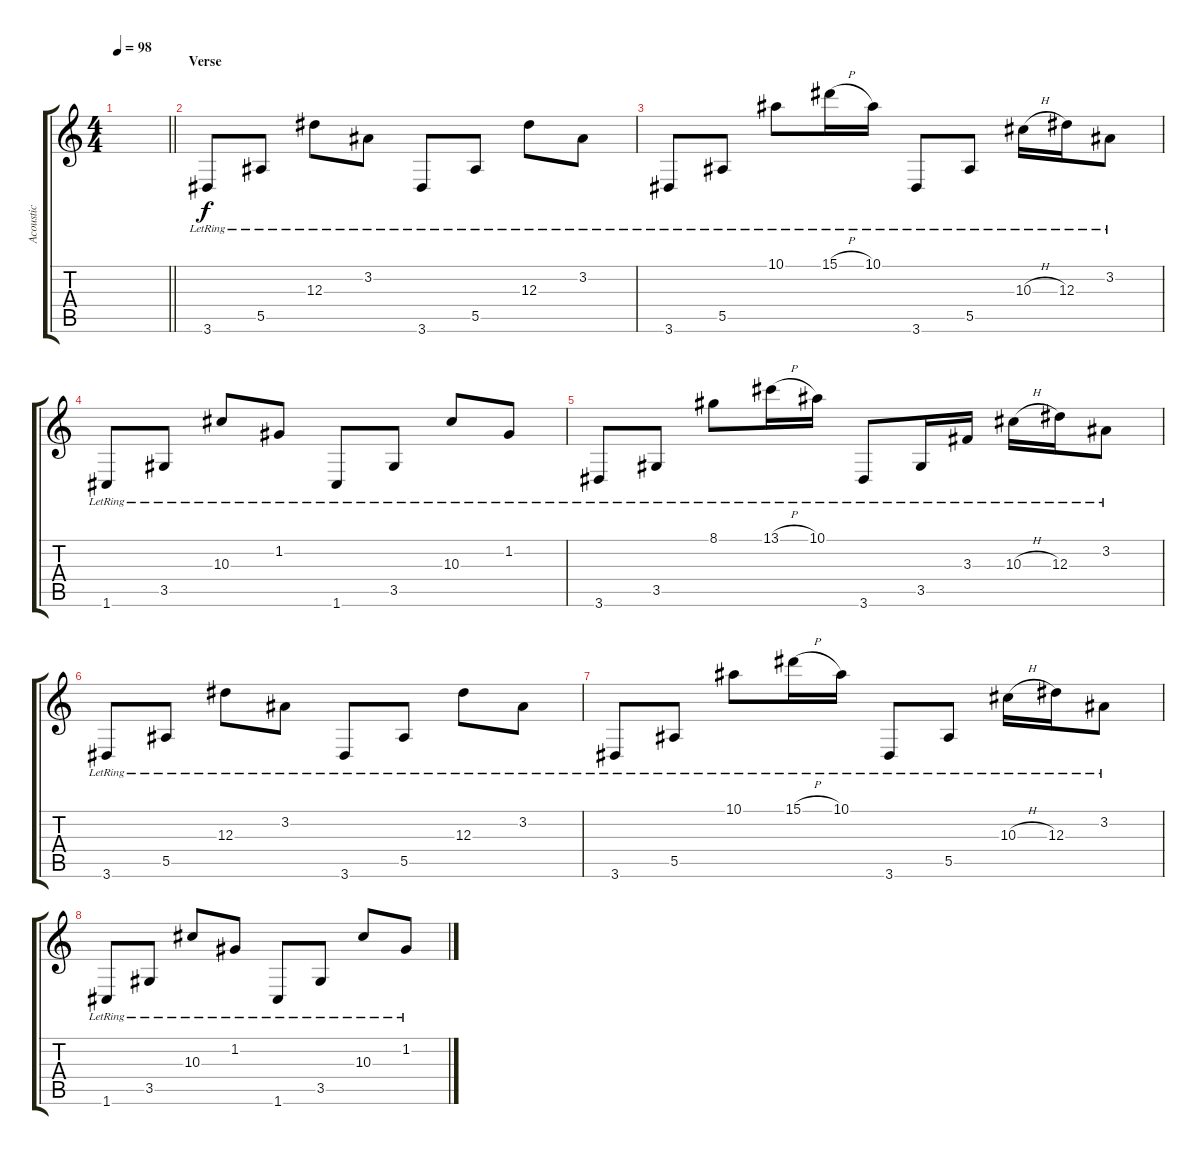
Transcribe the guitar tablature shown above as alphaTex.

\track ("Acoustic" "Acoustic") {instrument acousticguitarsteel}
\staff {score tabs}
\tuning (C4 G3 Eb3 Bb2 F2 C2) {hide}
\ts (4 4)
\tempo 98
\clef g2
\barLineRight lightlight
\ks c
|
\section ("" "Verse")
3.6{lr}.8 5.5{lr}.8 12.3{lr}.8 3.2{lr}.8 3.6{lr}.8 5.5{lr}.8 12.3{lr}.8 3.2{lr}.8 |
3.6{lr}.8 5.5{lr}.8 10.1{lr}.8 15.1{h lr}.16 10.1{lr}.16 3.6{lr}.8 5.5{lr}.8 10.3{h lr}.16 12.3{lr}.16 3.2{lr}.8 |
1.6{lr}.8 3.5{lr}.8 10.3{lr}.8 1.2{lr}.8 1.6{lr}.8 3.5{lr}.8 10.3{lr}.8 1.2{lr}.8 |
3.6{lr}.8 3.5{lr}.8 8.1{lr}.8 13.1{h lr}.16 10.1{lr}.16 3.6{lr}.8 3.5{lr}.16 3.3{lr}.16 10.3{h lr}.16 12.3{lr}.16 3.2{lr}.8 |
3.6{lr}.8 5.5{lr}.8 12.3{lr}.8 3.2{lr}.8 3.6{lr}.8 5.5{lr}.8 12.3{lr}.8 3.2{lr}.8 |
3.6{lr}.8 5.5{lr}.8 10.1{lr}.8 15.1{h lr}.16 10.1{lr}.16 3.6{lr}.8 5.5{lr}.8 10.3{h lr}.16 12.3{lr}.16 3.2{lr}.8 |
1.6{lr}.8 3.5{lr}.8 10.3{lr}.8 1.2{lr}.8 1.6{lr}.8 3.5{lr}.8 10.3{lr}.8 1.2{lr}.8
